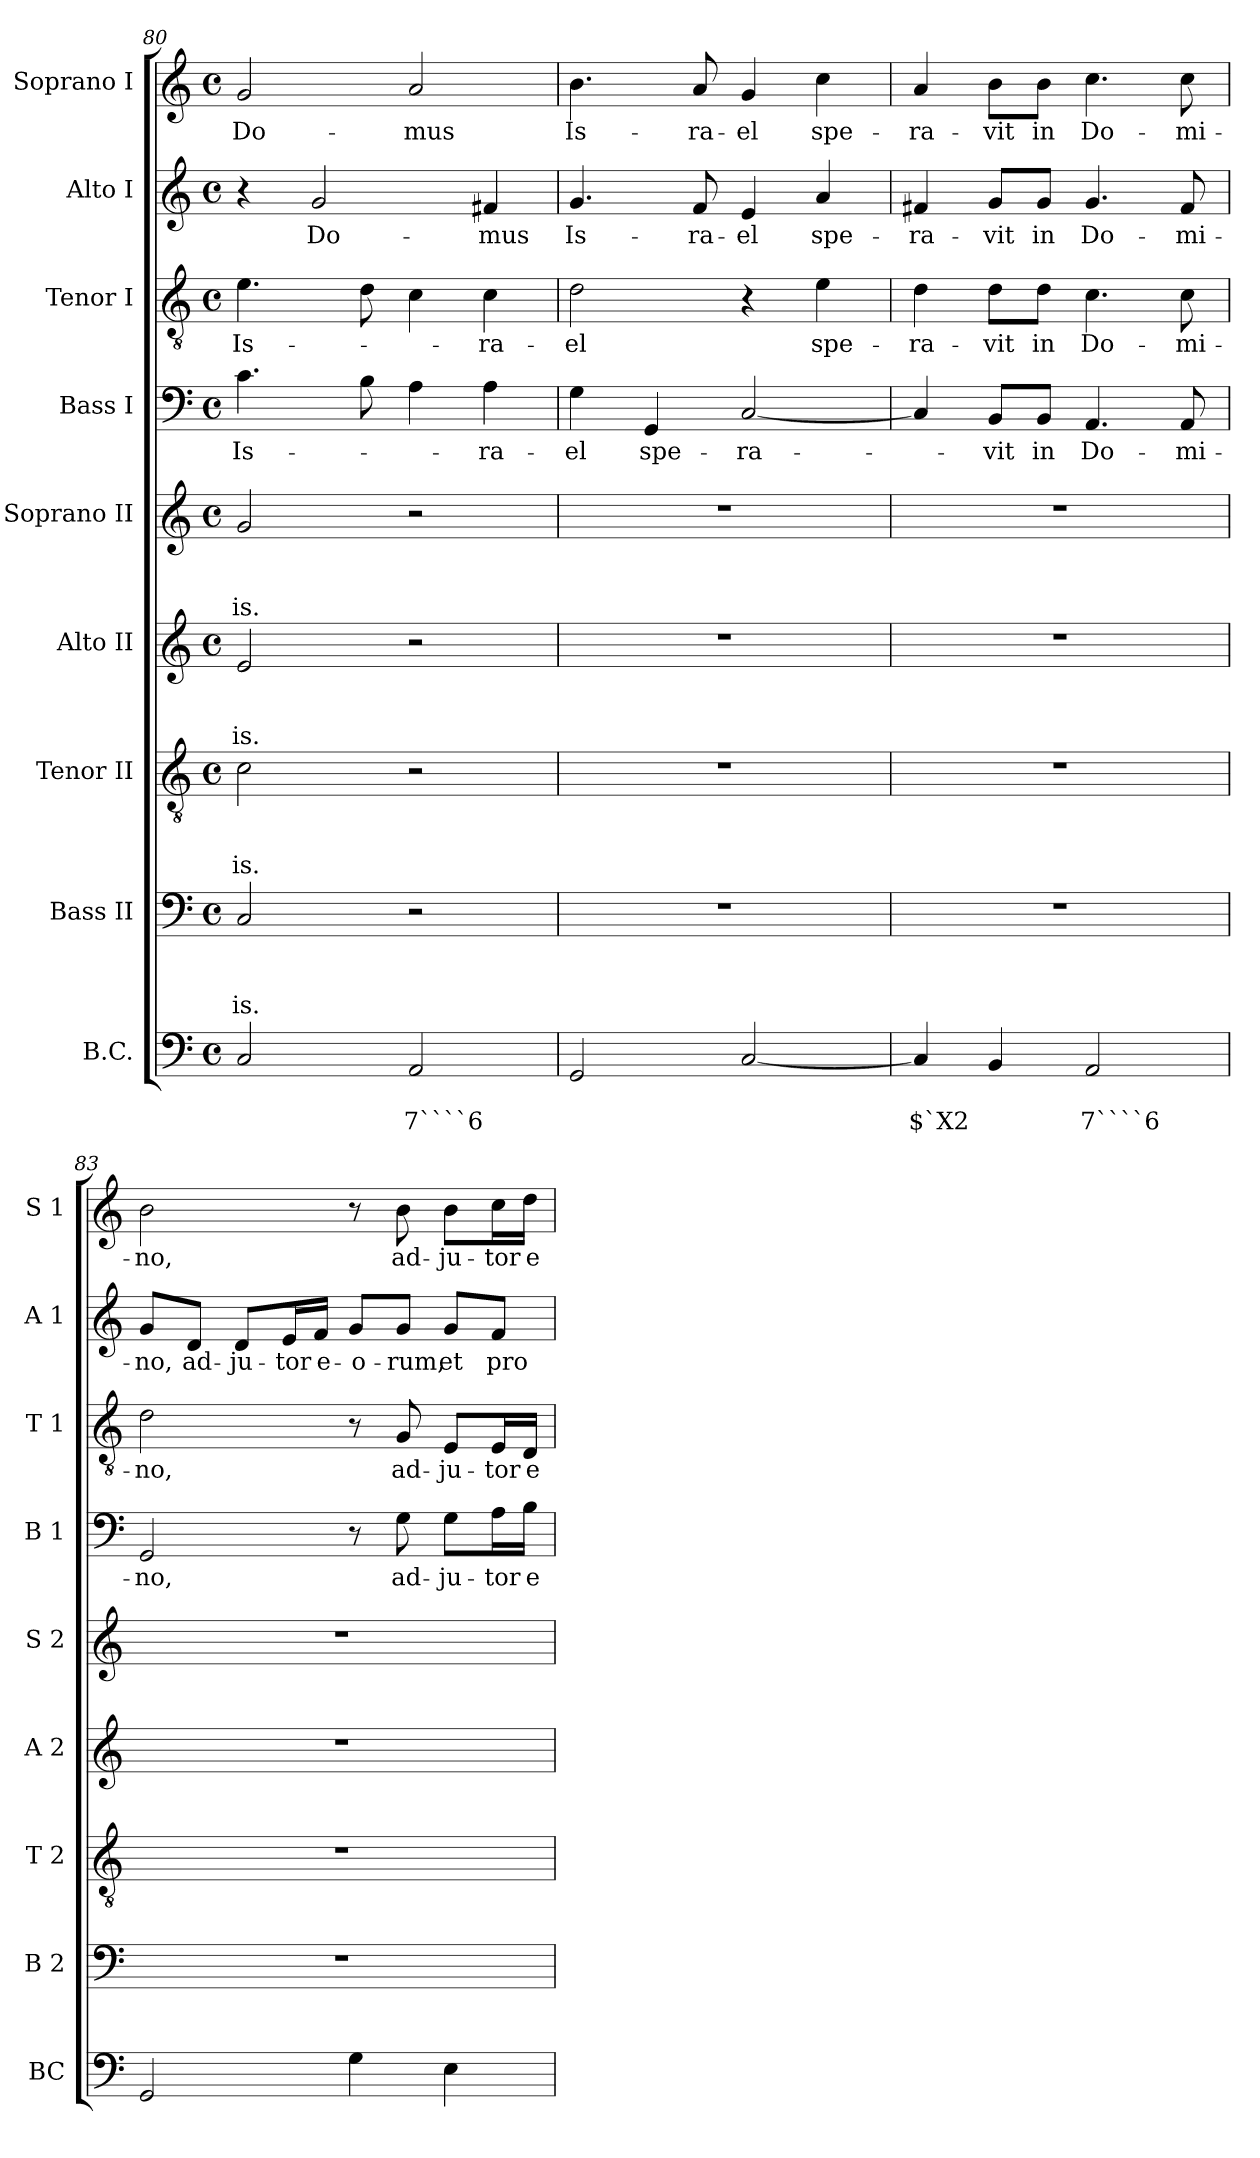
**kern	**text	**text	**kern	**text	**text	**text	**kern	**text	**text	**text	**kern	**text	**text	**text	**kern	**text	**text	**text	**kern	**text	**kern	**text	**kern	**text	**kern	**text
*part9	*part9	*part9	*part8	*part8	*part8	*part8	*part7	*part7	*part7	*part7	*part6	*part6	*part6	*part6	*part5	*part5	*part5	*part5	*part4	*part4	*part3	*part3	*part2	*part2	*part1	*part1
*staff9	*staff9	*staff9	*staff8	*staff8	*staff8	*staff8	*staff7	*staff7	*staff7	*staff7	*staff6	*staff6	*staff6	*staff6	*staff5	*staff5	*staff5	*staff5	*staff4	*staff4	*staff3	*staff3	*staff2	*staff2	*staff1	*staff1
*I"B.C.	*	*	*I"Bass II	*	*	*	*I"Tenor II	*	*	*	*I"Alto II	*	*	*	*I"Soprano II	*	*	*	*I"Bass I	*	*I"Tenor I	*	*I"Alto I	*	*I"Soprano I	*
*I'BC	*	*	*I'B 2	*	*	*	*I'T 2	*	*	*	*I'A 2	*	*	*	*I'S 2	*	*	*	*I'B 1	*	*I'T 1	*	*I'A 1	*	*I'S 1	*
*clefF4	*	*	*clefF4	*	*	*	*clefGv2	*	*	*	*clefG2	*	*	*	*clefG2	*	*	*	*clefF4	*	*clefGv2	*	*clefG2	*	*clefG2	*
*k[]	*	*	*k[]	*	*	*	*k[]	*	*	*	*k[]	*	*	*	*k[]	*	*	*	*k[]	*	*k[]	*	*k[]	*	*k[]	*
*C:	*	*	*C:	*	*	*	*C:	*	*	*	*C:	*	*	*	*C:	*	*	*	*C:	*	*C:	*	*C:	*	*C:	*
*M4/4	*	*	*M4/4	*	*	*	*M4/4	*	*	*	*M4/4	*	*	*	*M4/4	*	*	*	*M4/4	*	*M4/4	*	*M4/4	*	*M4/4	*
*met(c)	*	*	*met(c)	*	*	*	*met(c)	*	*	*	*met(c)	*	*	*	*met(c)	*	*	*	*met(c)	*	*met(c)	*	*met(c)	*	*met(c)	*
=80	=80	=80	=80	=80	=80	=80	=80	=80	=80	=80	=80	=80	=80	=80	=80	=80	=80	=80	=80	=80	=80	=80	=80	=80	=80	=80
!	!	!	!	!	!	!LO:LY:b	!	!	!	!LO:LY:b	!	!	!	!LO:LY:b	!	!	!	!LO:LY:b	!	!LO:LY:b	!	!LO:LY:b	!	!	!	!LO:LY:b
2C/	.	.	2C/	.	.	-is.	2c\	.	.	-is.	2e/	.	.	-is.	2g/	.	.	-is.	4.c\	Is-	4.e\	Is-	4r	.	2g/	Do-
!	!	!	!	!	!	!	!	!	!	!	!	!	!	!	!	!	!	!	!	!	!	!	!	!LO:LY:b	!	!
.	.	.	.	.	.	.	.	.	.	.	.	.	.	.	.	.	.	.	.	.	.	.	2g/	Do-	.	.
.	.	.	.	.	.	.	.	.	.	.	.	.	.	.	.	.	.	.	8B\	.	8d\	.	.	.	.	.
!	!	!LO:LY:b	!	!	!	!	!	!	!	!	!	!	!	!	!	!	!	!	!	!	!	!	!	!	!	!LO:LY:b
2AA/	.	7````6	2r	.	.	.	2r	.	.	.	2r	.	.	.	2r	.	.	.	4A\	.	4c\	.	.	.	2a/	-mus
!	!	!	!	!	!	!	!	!	!	!	!	!	!	!	!	!	!	!	!	!LO:LY:b	!	!LO:LY:b	!	!LO:LY:b	!	!
.	.	.	.	.	.	.	.	.	.	.	.	.	.	.	.	.	.	.	4A\	-ra-	4c\	-ra-	4f#X/	-mus	.	.
=81	=81	=81	=81	=81	=81	=81	=81	=81	=81	=81	=81	=81	=81	=81	=81	=81	=81	=81	=81	=81	=81	=81	=81	=81	=81	=81
!	!	!	!	!	!	!	!	!	!	!	!	!	!	!	!	!	!	!	!	!LO:LY:b	!	!LO:LY:b	!	!LO:LY:b	!	!LO:LY:b
2GG/	.	.	1r	.	.	.	1r	.	.	.	1r	.	.	.	1r	.	.	.	4G\	-el	2d\	-el	4.g/	Is-	4.b\	Is-
!	!	!	!	!	!	!	!	!	!	!	!	!	!	!	!	!	!	!	!	!LO:LY:b	!	!	!	!	!	!
.	.	.	.	.	.	.	.	.	.	.	.	.	.	.	.	.	.	.	4GG/	spe-	.	.	.	.	.	.
!	!	!	!	!	!	!	!	!	!	!	!	!	!	!	!	!	!	!	!	!	!	!	!	!LO:LY:b	!	!LO:LY:b
.	.	.	.	.	.	.	.	.	.	.	.	.	.	.	.	.	.	.	.	.	.	.	8f/	-ra-	8a/	-ra-
!	!	!	!	!	!	!	!	!	!	!	!	!	!	!	!	!	!	!	!	!LO:LY:b	!	!	!	!LO:LY:b	!	!LO:LY:b
[2C/	.	.	.	.	.	.	.	.	.	.	.	.	.	.	.	.	.	.	[2C/	-ra-	4r	.	4e/	-el	4g/	-el
!	!	!	!	!	!	!	!	!	!	!	!	!	!	!	!	!	!	!	!	!	!	!LO:LY:b	!	!LO:LY:b	!	!LO:LY:b
.	.	.	.	.	.	.	.	.	.	.	.	.	.	.	.	.	.	.	.	.	4e\	spe-	4a/	spe-	4cc\	spe-
!!LO:PB:g=z
=82	=82	=82	=82	=82	=82	=82	=82	=82	=82	=82	=82	=82	=82	=82	=82	=82	=82	=82	=82	=82	=82	=82	=82	=82	=82	=82
!	!	!LO:LY:b	!	!	!	!	!	!	!	!	!	!	!	!	!	!	!	!	!	!	!	!LO:LY:b	!	!LO:LY:b	!	!LO:LY:b
4C/]	.	$`X2	1r	.	.	.	1r	.	.	.	1r	.	.	.	1r	.	.	.	4C/]	.	4d\	-ra-	4f#X/	-ra-	4a/	-ra-
!	!	!	!	!	!	!	!	!	!	!	!	!	!	!	!	!	!	!	!	!LO:LY:b	!	!LO:LY:b	!	!LO:LY:b	!	!LO:LY:b
4BB/	.	.	.	.	.	.	.	.	.	.	.	.	.	.	.	.	.	.	8BB/L	-vit	8d\L	-vit	8g/L	-vit	8b\L	-vit
!	!	!	!	!	!	!	!	!	!	!	!	!	!	!	!	!	!	!	!	!LO:LY:b	!	!LO:LY:b	!	!LO:LY:b	!	!LO:LY:b
.	.	.	.	.	.	.	.	.	.	.	.	.	.	.	.	.	.	.	8BB/J	in	8d\J	in	8g/J	in	8b\J	in
!	!	!LO:LY:b	!	!	!	!	!	!	!	!	!	!	!	!	!	!	!	!	!	!LO:LY:b	!	!LO:LY:b	!	!LO:LY:b	!	!LO:LY:b
2AA/	.	7````6	.	.	.	.	.	.	.	.	.	.	.	.	.	.	.	.	4.AA/	Do-	4.c\	Do-	4.g/	Do-	4.cc\	Do-
!	!	!	!	!	!	!	!	!	!	!	!	!	!	!	!	!	!	!	!	!LO:LY:b	!	!LO:LY:b	!	!LO:LY:b	!	!LO:LY:b
.	.	.	.	.	.	.	.	.	.	.	.	.	.	.	.	.	.	.	8AA/	-mi-	8c\	-mi-	8f#/	-mi-	8cc\	-mi-
=83	=83	=83	=83	=83	=83	=83	=83	=83	=83	=83	=83	=83	=83	=83	=83	=83	=83	=83	=83	=83	=83	=83	=83	=83	=83	=83
!	!	!	!	!	!	!	!	!	!	!	!	!	!	!	!	!	!	!	!	!LO:LY:b	!	!LO:LY:b	!	!LO:LY:b	!	!LO:LY:b
2GG/	.	.	1r	.	.	.	1r	.	.	.	1r	.	.	.	1r	.	.	.	2GG/	-no,	2d\	-no,	8g/L	-no,	2b\	-no,
!	!	!	!	!	!	!	!	!	!	!	!	!	!	!	!	!	!	!	!	!	!	!	!	!LO:LY:b	!	!
.	.	.	.	.	.	.	.	.	.	.	.	.	.	.	.	.	.	.	.	.	.	.	8d/J	ad-	.	.
!	!	!	!	!	!	!	!	!	!	!	!	!	!	!	!	!	!	!	!	!	!	!	!	!LO:LY:b	!	!
.	.	.	.	.	.	.	.	.	.	.	.	.	.	.	.	.	.	.	.	.	.	.	8d/L	-ju-	.	.
!	!	!	!	!	!	!	!	!	!	!	!	!	!	!	!	!	!	!	!	!	!	!	!	!LO:LY:b	!	!
.	.	.	.	.	.	.	.	.	.	.	.	.	.	.	.	.	.	.	.	.	.	.	16e/L	-tor	.	.
!	!	!	!	!	!	!	!	!	!	!	!	!	!	!	!	!	!	!	!	!	!	!	!	!LO:LY:b	!	!
.	.	.	.	.	.	.	.	.	.	.	.	.	.	.	.	.	.	.	.	.	.	.	16f/JJ	e-	.	.
!	!	!	!	!	!	!	!	!	!	!	!	!	!	!	!	!	!	!	!	!	!	!	!	!LO:LY:b	!	!
4G\	.	.	.	.	.	.	.	.	.	.	.	.	.	.	.	.	.	.	8r	.	8r	.	8g/L	-o-	8r	.
!	!	!	!	!	!	!	!	!	!	!	!	!	!	!	!	!	!	!	!	!LO:LY:b	!	!LO:LY:b	!	!LO:LY:b	!	!LO:LY:b
.	.	.	.	.	.	.	.	.	.	.	.	.	.	.	.	.	.	.	8G\	ad-	8G/	ad-	8g/J	-rum,	8b\	ad-
!	!	!	!	!	!	!	!	!	!	!	!	!	!	!	!	!	!	!	!	!LO:LY:b	!	!LO:LY:b	!	!LO:LY:b	!	!LO:LY:b
4E\	.	.	.	.	.	.	.	.	.	.	.	.	.	.	.	.	.	.	8G\L	-ju-	8E/L	-ju-	8g/L	et	8b\L	-ju-
!	!	!	!	!	!	!	!	!	!	!	!	!	!	!	!	!	!	!	!	!LO:LY:b	!	!LO:LY:b	!	!LO:LY:b	!	!LO:LY:b
.	.	.	.	.	.	.	.	.	.	.	.	.	.	.	.	.	.	.	16A\L	-tor	16E/L	-tor	8f/J	pro-	16cc\L	-tor
!	!	!	!	!	!	!	!	!	!	!	!	!	!	!	!	!	!	!	!	!LO:LY:b	!	!LO:LY:b	!	!	!	!LO:LY:b
.	.	.	.	.	.	.	.	.	.	.	.	.	.	.	.	.	.	.	16B\JJ	e-	16D/JJ	e-	.	.	16dd\JJ	e-
=	=	=	=	=	=	=	=	=	=	=	=	=	=	=	=	=	=	=	=	=	=	=	=	=	=	=
*-	*-	*-	*-	*-	*-	*-	*-	*-	*-	*-	*-	*-	*-	*-	*-	*-	*-	*-	*-	*-	*-	*-	*-	*-	*-	*-
